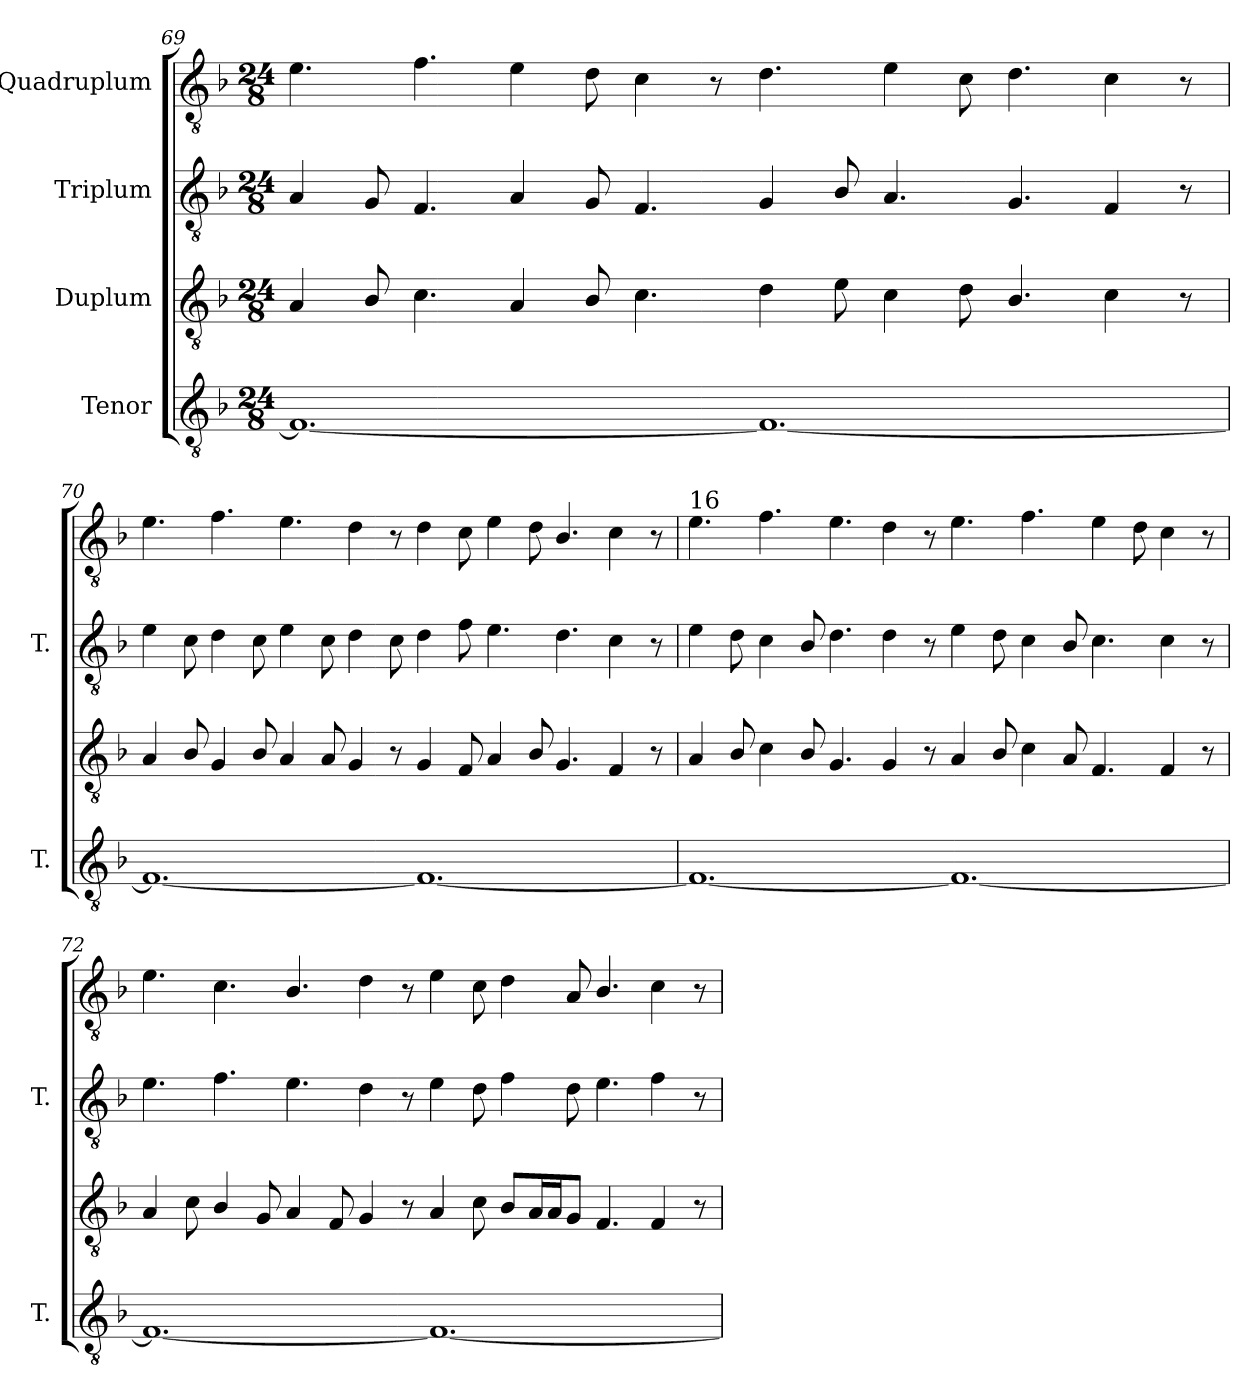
**kern	**kern	**kern	**kern
*part4	*part3	*part2	*part1
*staff4	*staff3	*staff2	*staff1
*I"Tenor	*I"Duplum	*I"Triplum	*I"Quadruplum
*I'T.	*	*I'T.	*
!!LO:LB:g=z
*clefGv2	*clefGv2	*clefGv2	*clefGv2
*ITrd7c12	*ITrd7c12	*ITrd7c12	*ITrd7c12
*k[b-]	*k[b-]	*k[b-]	*k[b-]
*F:	*F:	*F:	*F:
*M24/8	*M24/8	*M24/8	*M24/8
=69	=69	=69	=69
1.FFi_	4AAi/	4AAi/	4.Ei\
.	8BB-i/	8GGi/	.
.	4.Ci\	4.FFi/	4.Fi\
.	4AAi/	4AAi/	4Ei\
.	8BB-i/	8GGi/	8Di\
.	4.Ci\	4.FFi/	4Ci\
.	.	.	8r
1.FFi_	4Di\	4GGi/	4.Di\
.	8Ei\	8BB-i/	.
.	4Ci\	4.AAi/	4Ei\
.	8Di\	.	8Ci\
.	4.BB-i/	4.GGi/	4.Di\
.	4Ci\	4FFi/	4Ci\
.	8r	8r	8r
=70	=70	=70	=70
1.FFi_	4AAi/	4Ei\	4.Ei\
.	8BB-i/	8Ci\	.
.	4GGi/	4Di\	4.Fi\
.	8BB-i/	8Ci\	.
.	4AAi/	4Ei\	4.Ei\
.	8AAi/	8Ci\	.
.	4GGi/	4Di\	4Di\
.	8r	8Ci\	8r
1.FFi_	4GGi/	4Di\	4Di\
.	8FFi/	8Fi\	8Ci\
.	4AAi/	4.Ei\	4Ei\
.	8BB-i/	.	8Di\
.	4.GGi/	4.Di\	4.BB-i/
.	4FFi/	4Ci\	4Ci\
.	8r	8r	8r
!!LO:LB:g=z
=71	=71	=71	=71
!	!	!	!LO:TX:a:t=16
1.FFi_	4AAi/	4Ei\	4.Ei\
.	8BB-i/	8Di\	.
.	4Ci\	4Ci\	4.Fi\
.	8BB-i/	8BB-i/	.
.	4.GGi/	4.Di\	4.Ei\
.	4GGi/	4Di\	4Di\
.	8r	8r	8r
1.FFi_	4AAi/	4Ei\	4.Ei\
.	8BB-i/	8Di\	.
.	4Ci\	4Ci\	4.Fi\
.	8AAi/	8BB-i/	.
.	4.FFi/	4.Ci\	4Ei\
.	.	.	8Di\
.	4FFi/	4Ci\	4Ci\
.	8r	8r	8r
=72	=72	=72	=72
1.FFi_	4AAi/	4.Ei\	4.Ei\
.	8Ci\	.	.
.	4BB-i/	4.Fi\	4.Ci\
.	8GGi/	.	.
.	4AAi/	4.Ei\	4.BB-i/
.	8FFi/	.	.
.	4GGi/	4Di\	4Di\
.	8r	8r	8r
1.FFi_	4AAi/	4Ei\	4Ei\
.	8Ci\	8Di\	8Ci\
.	8BB-i/L	4Fi\	4Di\
*	*tremolo	*	*
.	16AAi/	.	.
.	16AAi/	.	.
*	*Xtremolo	*	*
.	8GGi/J	8Di\	8AAi/
.	4.FFi/	4.Ei\	4.BB-i/
.	4FFi/	4Fi\	4Ci\
.	8r	8r	8r
=	=	=	=
*-	*-	*-	*-
